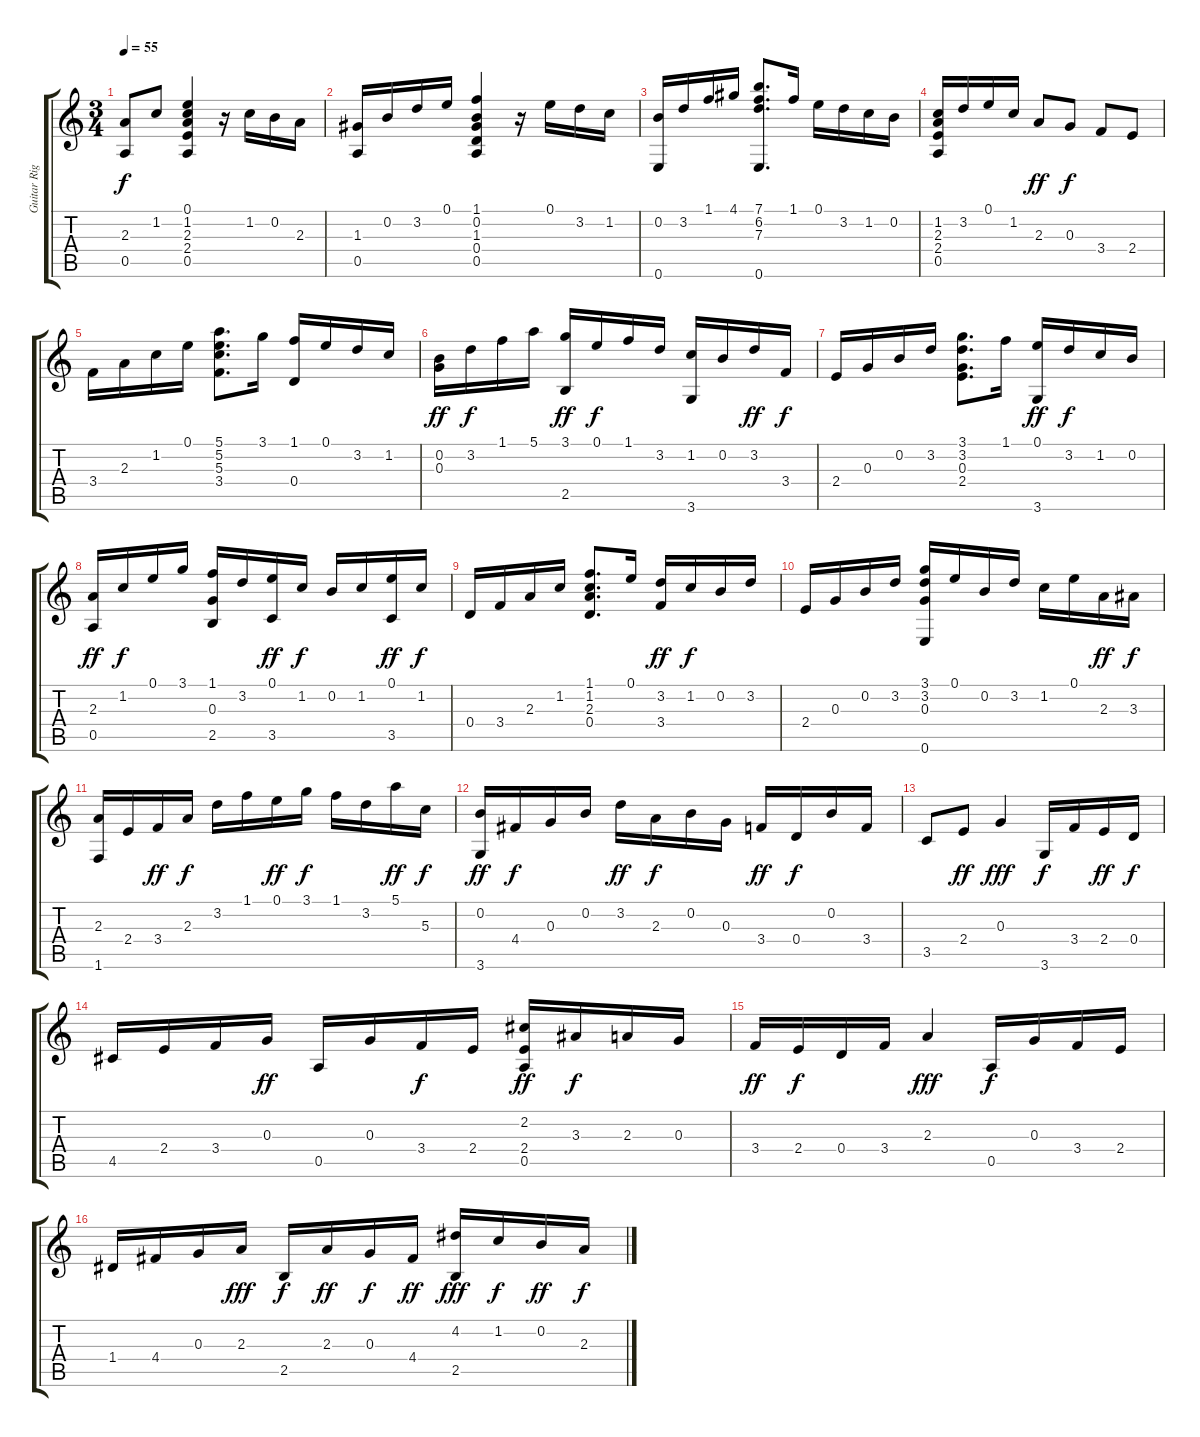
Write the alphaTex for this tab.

\track ("Guitar Right" "Guitar Rig") {instrument acousticguitarnylon}
\staff {score tabs}
\tuning (E4 B3 G3 D3 A2 E2) {hide}
\ts (3 4)
\tempo 55
\clef g2
\ks c
(2.3 0.5).8{dy f instrument acousticguitarnylon} 1.2.8 (0.1 1.2 2.3 2.4 0.5).4 r.16 1.2.16 0.2.16 2.3.16 |
(1.3 0.5).16 0.2.16 3.2.16 0.1.16 (1.1 0.2 1.3 0.4 0.5).4 r.16 0.1.16 3.2.16 1.2.16 |
(0.2 0.6).16 3.2.16 1.1.16 4.1.16 (7.1 6.2 7.3 0.6).8{d} 1.1.16 0.1.16 3.2.16 1.2.16 0.2.16 |
(1.2 2.3 2.4 0.5).16 3.2.16 0.1.16 1.2.16 2.3.8{dy ff} 0.3.8{dy f} 3.4.8 2.4.8 |
3.4.16 2.3.16 1.2.16 0.1.16 (5.1 5.2 5.3 3.4).8{d} 3.1.16 (1.1 0.4).16 0.1.16 3.2.16 1.2.16 |
(0.2 0.3).16{dy ff} 3.2.16{dy f} 1.1.16 5.1.16 (3.1 2.5).16{dy ff} 0.1.16{dy f} 1.1.16 3.2.16 (1.2 3.6).16 0.2.16 3.2.16{dy ff} 3.4.16{dy f} |
2.4.16 0.3.16 0.2.16 3.2.16 (3.1 3.2 0.3 2.4).8{d} 1.1.16 (0.1 3.6).16{dy ff} 3.2.16{dy f} 1.2.16 0.2.16 |
(2.3 0.5).16{dy ff} 1.2.16{dy f} 0.1.16 3.1.16 (1.1 0.3 2.5).16 3.2.16 (0.1 3.5).16{dy ff} 1.2.16{dy f} 0.2.16 1.2.16 (0.1 3.5).16{dy ff} 1.2.16{dy f} |
0.4.16 3.4.16 2.3.16 1.2.16 (1.1 1.2 2.3 0.4).8{d} 0.1.16 (3.2 3.4).16{dy ff} 1.2.16{dy f} 0.2.16 3.2.16 |
2.4.16 0.3.16 0.2.16 3.2.16 (3.1 3.2 0.3 0.6).16 0.1.16 0.2.16 3.2.16 1.2.16 0.1.16 2.3.16{dy ff} 3.3.16{dy f} |
(2.3 1.6).16 2.4.16 3.4.16{dy ff} 2.3.16{dy f} 3.2.16 1.1.16 0.1.16{dy ff} 3.1.16{dy f} 1.1.16 3.2.16 5.1.16{dy ff} 5.3.16{dy f} |
(0.2 3.6).16{dy ff} 4.4.16{dy f} 0.3.16 0.2.16 3.2.16{dy ff} 2.3.16{dy f} 0.2.16 0.3.16 3.4.16{dy ff} 0.4.16{dy f} 0.2.16 3.4.16 |
3.5.8 2.4.8{dy ff} 0.3.4{dy fff} 3.6.16{dy f} 3.4.16 2.4.16{dy ff} 0.4.16{dy f} |
4.5.16 2.4.16 3.4.16 0.3.16{dy ff} 0.5.16 0.3.16 3.4.16{dy f} 2.4.16 (2.2 2.4 0.5).16{dy ff} 3.3.16{dy f} 2.3.16 0.3.16 |
3.4.16{dy ff} 2.4.16{dy f} 0.4.16 3.4.16 2.3.4{dy fff} 0.5.16{dy f} 0.3.16 3.4.16 2.4.16 |
1.4.16 4.4.16 0.3.16 2.3.16{dy fff} 2.5.16{dy f} 2.3.16{dy ff} 0.3.16{dy f} 4.4.16{dy ff} (4.2 2.5).16{dy fff} 1.2.16{dy f} 0.2.16{dy ff} 2.3.16{dy f}
